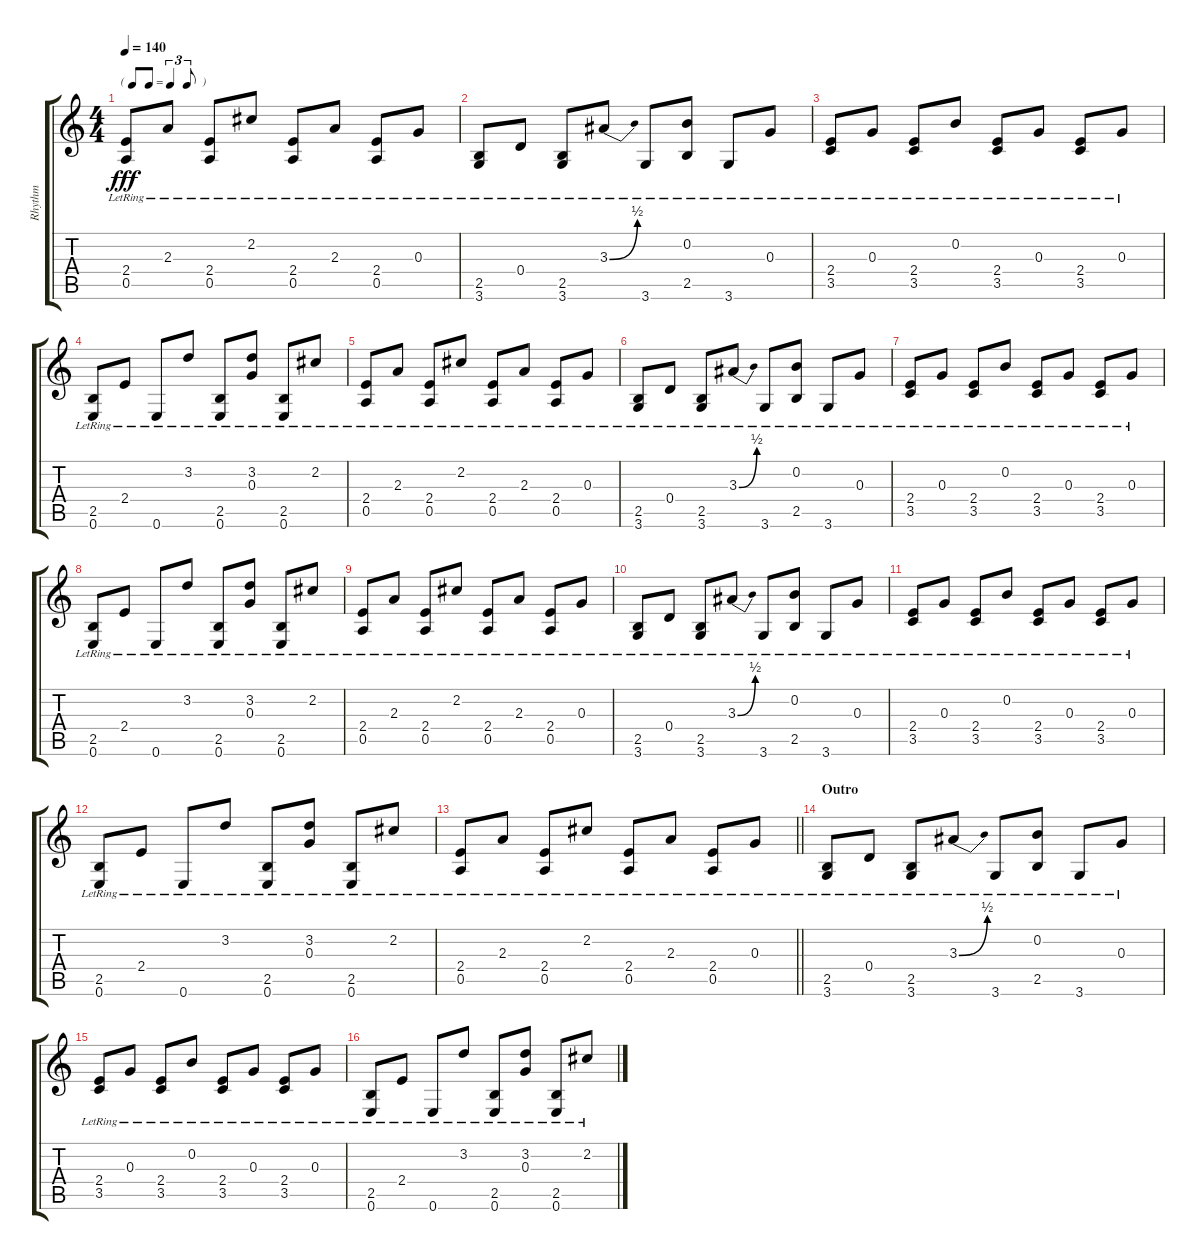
\track ("Rhythm" "Rhythm") {instrument electricguitarjazz}
\staff {score tabs}
\tuning (E4 B3 G3 D3 A2 E2) {hide}
\ts (4 4)
\tf triplet8th
\tempo 140
\clef g2
\ks c
(2.4{lr} 0.5{lr}).8{dy fff} 2.3{lr}.8 (2.4{lr} 0.5{lr}).8 2.2{lr}.8 (2.4{lr} 0.5{lr}).8 2.3{lr}.8 (2.4{lr} 0.5{lr}).8 0.3{lr}.8 |
(2.5{lr} 3.6{lr}).8 0.4{lr}.8 (2.5{lr} 3.6{lr}).8 3.3{be (bend 0 0 60 2) lr}.8 3.6{lr}.8 (0.2{lr} 2.5{lr}).8 3.6{lr}.8 0.3{lr}.8 |
(2.4{lr} 3.5{lr}).8 0.3{lr}.8 (2.4{lr} 3.5{lr}).8 0.2{lr}.8 (2.4{lr} 3.5{lr}).8 0.3{lr}.8 (2.4{lr} 3.5{lr}).8 0.3{lr}.8 |
(2.5{lr} 0.6{lr}).8 2.4{lr}.8 0.6{lr}.8 3.2{lr}.8 (2.5{lr} 0.6{lr}).8 (3.2{lr} 0.3{lr}).8 (2.5{lr} 0.6{lr}).8 2.2{lr}.8 |
(2.4{lr} 0.5{lr}).8 2.3{lr}.8 (2.4{lr} 0.5{lr}).8 2.2{lr}.8 (2.4{lr} 0.5{lr}).8 2.3{lr}.8 (2.4{lr} 0.5{lr}).8 0.3{lr}.8 |
(2.5{lr} 3.6{lr}).8 0.4{lr}.8 (2.5{lr} 3.6{lr}).8 3.3{be (bend 0 0 60 2) lr}.8 3.6{lr}.8 (0.2{lr} 2.5{lr}).8 3.6{lr}.8 0.3{lr}.8 |
(2.4{lr} 3.5{lr}).8 0.3{lr}.8 (2.4{lr} 3.5{lr}).8 0.2{lr}.8 (2.4{lr} 3.5{lr}).8 0.3{lr}.8 (2.4{lr} 3.5{lr}).8 0.3{lr}.8 |
(2.5{lr} 0.6{lr}).8 2.4{lr}.8 0.6{lr}.8 3.2{lr}.8 (2.5{lr} 0.6{lr}).8 (3.2{lr} 0.3{lr}).8 (2.5{lr} 0.6{lr}).8 2.2{lr}.8 |
(2.4{lr} 0.5{lr}).8 2.3{lr}.8 (2.4{lr} 0.5{lr}).8 2.2{lr}.8 (2.4{lr} 0.5{lr}).8 2.3{lr}.8 (2.4{lr} 0.5{lr}).8 0.3{lr}.8 |
(2.5{lr} 3.6{lr}).8 0.4{lr}.8 (2.5{lr} 3.6{lr}).8 3.3{be (bend 0 0 60 2) lr}.8 3.6{lr}.8 (0.2{lr} 2.5{lr}).8 3.6{lr}.8 0.3{lr}.8 |
(2.4{lr} 3.5{lr}).8 0.3{lr}.8 (2.4{lr} 3.5{lr}).8 0.2{lr}.8 (2.4{lr} 3.5{lr}).8 0.3{lr}.8 (2.4{lr} 3.5{lr}).8 0.3{lr}.8 |
(2.5{lr} 0.6{lr}).8 2.4{lr}.8 0.6{lr}.8 3.2{lr}.8 (2.5{lr} 0.6{lr}).8 (3.2{lr} 0.3{lr}).8 (2.5{lr} 0.6{lr}).8 2.2{lr}.8 |
\barLineRight lightlight
(2.4{lr} 0.5{lr}).8 2.3{lr}.8 (2.4{lr} 0.5{lr}).8 2.2{lr}.8 (2.4{lr} 0.5{lr}).8 2.3{lr}.8 (2.4{lr} 0.5{lr}).8 0.3{lr}.8 |
\section ("" "Outro")
(2.5{lr} 3.6{lr}).8 0.4{lr}.8 (2.5{lr} 3.6{lr}).8 3.3{be (bend 0 0 60 2) lr}.8 3.6{lr}.8 (0.2{lr} 2.5{lr}).8 3.6{lr}.8 0.3{lr}.8 |
(2.4{lr} 3.5{lr}).8 0.3{lr}.8 (2.4{lr} 3.5{lr}).8 0.2{lr}.8 (2.4{lr} 3.5{lr}).8 0.3{lr}.8 (2.4{lr} 3.5{lr}).8 0.3{lr}.8 |
(2.5{lr} 0.6{lr}).8 2.4{lr}.8 0.6{lr}.8 3.2{lr}.8 (2.5{lr} 0.6{lr}).8 (3.2{lr} 0.3{lr}).8 (2.5{lr} 0.6{lr}).8 2.2{lr}.8
